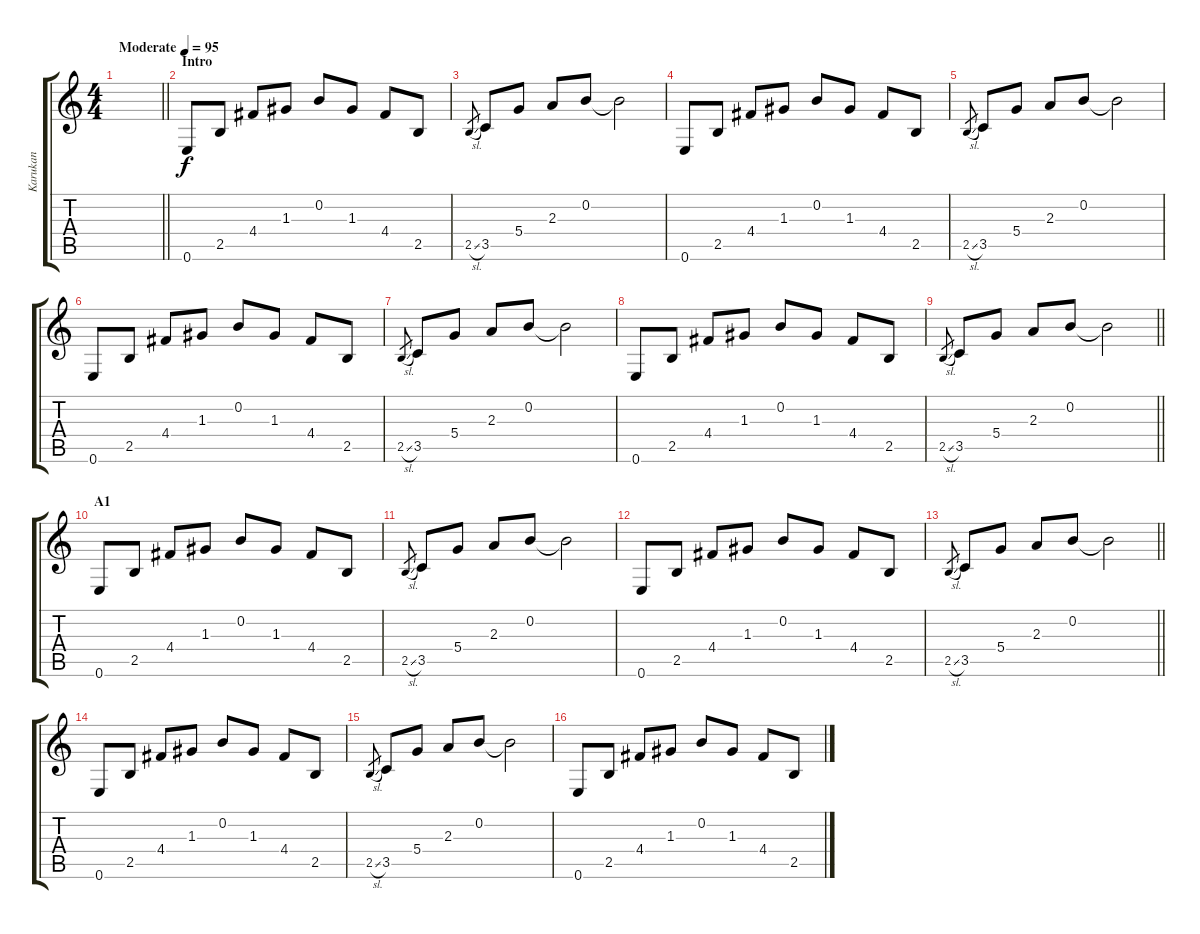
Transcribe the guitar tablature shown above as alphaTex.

\track ("Karukan" "Karukan") {instrument electricguitarclean}
\staff {score tabs}
\tuning (E4 B3 G3 D3 A2 E2) {hide}
\ts (4 4)
\tempo (95 "Moderate")
\clef g2
\barLineRight lightlight
\ks c
|
\section ("" "Intro")
0.6.8 2.5.8 4.4.8 1.3.8 0.2.8 1.3.8 4.4.8 2.5.8 |
2.5{sl}.8{gr} 3.5.8 5.4.8 2.3.8 0.2.8 0.2{t}.2 |
0.6.8 2.5.8 4.4.8 1.3.8 0.2.8 1.3.8 4.4.8 2.5.8 |
2.5{sl}.8{gr} 3.5.8 5.4.8 2.3.8 0.2.8 0.2{t}.2 |
0.6.8 2.5.8 4.4.8 1.3.8 0.2.8 1.3.8 4.4.8 2.5.8 |
2.5{sl}.8{gr} 3.5.8 5.4.8 2.3.8 0.2.8 0.2{t}.2 |
0.6.8 2.5.8 4.4.8 1.3.8 0.2.8 1.3.8 4.4.8 2.5.8 |
\barLineRight lightlight
2.5{sl}.8{gr} 3.5.8 5.4.8 2.3.8 0.2.8 0.2{t}.2 |
\section ("" "A1")
0.6.8 2.5.8 4.4.8 1.3.8 0.2.8 1.3.8 4.4.8 2.5.8 |
2.5{sl}.8{gr} 3.5.8 5.4.8 2.3.8 0.2.8 0.2{t}.2 |
0.6.8 2.5.8 4.4.8 1.3.8 0.2.8 1.3.8 4.4.8 2.5.8 |
\barLineRight lightlight
2.5{sl}.8{gr} 3.5.8 5.4.8 2.3.8 0.2.8 0.2{t}.2 |
0.6.8 2.5.8 4.4.8 1.3.8 0.2.8 1.3.8 4.4.8 2.5.8 |
2.5{sl}.8{gr} 3.5.8 5.4.8 2.3.8 0.2.8 0.2{t}.2 |
0.6.8 2.5.8 4.4.8 1.3.8 0.2.8 1.3.8 4.4.8 2.5.8
